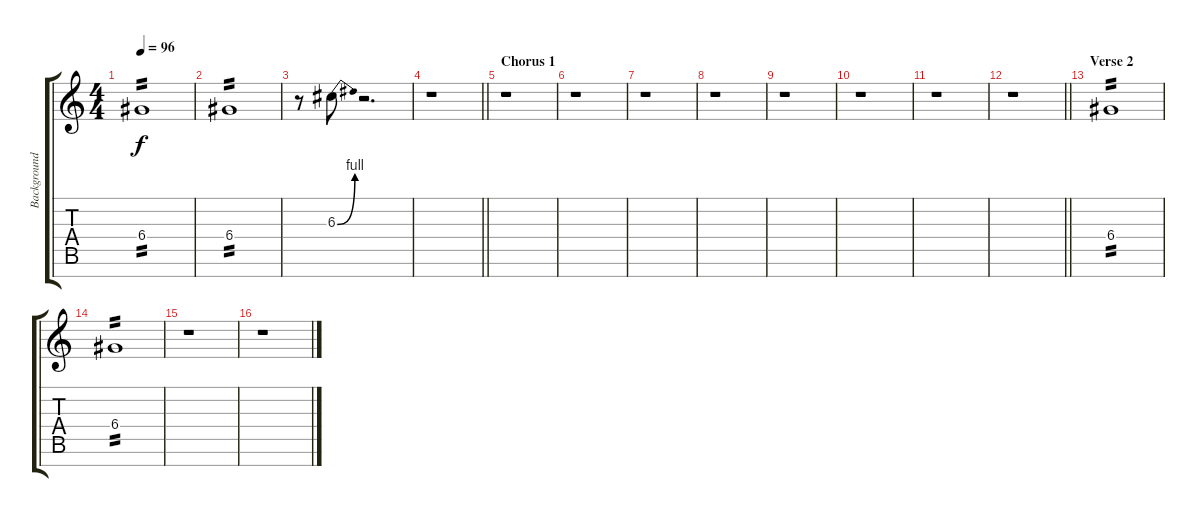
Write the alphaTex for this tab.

\track ("Background Guitar" "Background") {instrument overdrivenguitar}
\staff {score tabs}
\tuning (E4 B3 G3 D3 A2 E2 B1) {hide}
\ts (4 4)
\tempo 96
\clef g2
\ks c
6.4.1{tp 2 dy f} |
6.4.1{tp 2} |
r.8 6.3{be (bend 0 0 60 4)}.8{balance 16} r.2{d} |
\barLineRight lightlight
r.1 |
\section ("" "Chorus 1")
r.1 |
r.1 |
r.1 |
r.1 |
r.1 |
r.1 |
r.1 |
\barLineRight lightlight
r.1 |
\section ("" "Verse 2")
6.4.1{tp 2 balance 8} |
6.4.1{tp 2} |
r.1 |
r.1
